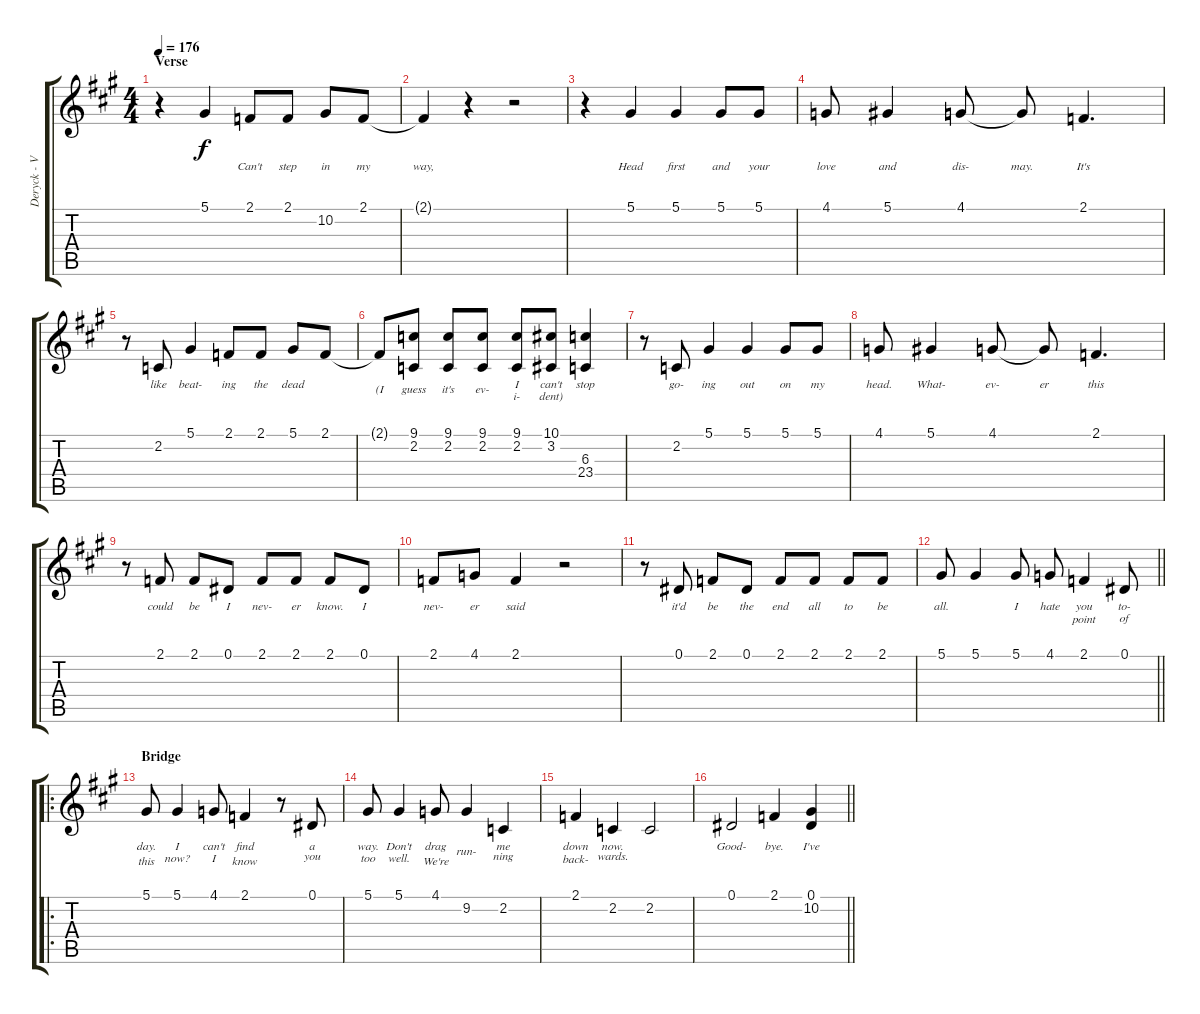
\track ("Deryck - Vocals" "Deryck - V") {instrument lead2sawtooth}
\staff {score tabs}
\tuning (Eb4 Bb3 Gb3 Db3 Ab2 Eb2) {hide}
\ts (4 4)
\section ("" "Verse")
\tempo 176
\clef g2
\ks a
r.4{dy f instrument lead2sawtooth} 5.1.4{lyrics (0 "") lyrics (1 "") lyrics (2 "") lyrics (3 "") lyrics (4 "")} 2.1.8{lyrics (0 "Can't") lyrics (1 "") lyrics (2 "") lyrics (3 "") lyrics (4 "")} 2.1.8{lyrics (0 "step") lyrics (1 "") lyrics (2 "") lyrics (3 "") lyrics (4 "")} 10.2.8{lyrics (0 "in") lyrics (1 "") lyrics (2 "") lyrics (3 "") lyrics (4 "")} 2.1.8{lyrics (0 "my") lyrics (1 "") lyrics (2 "") lyrics (3 "") lyrics (4 "")} |
2.1{t}.4{lyrics (0 "way,") lyrics (1 "") lyrics (2 "") lyrics (3 "") lyrics (4 "")} r.4 r.2 |
r.4 5.1.4{lyrics (0 "Head") lyrics (1 "") lyrics (2 "") lyrics (3 "") lyrics (4 "")} 5.1.4{lyrics (0 "first") lyrics (1 "") lyrics (2 "") lyrics (3 "") lyrics (4 "")} 5.1.8{lyrics (0 "and") lyrics (1 "") lyrics (2 "") lyrics (3 "") lyrics (4 "")} 5.1.8{lyrics (0 "your") lyrics (1 "") lyrics (2 "") lyrics (3 "") lyrics (4 "")} |
4.1.8{lyrics (0 "love") lyrics (1 "") lyrics (2 "") lyrics (3 "") lyrics (4 "")} 5.1.4{lyrics (0 "and") lyrics (1 "") lyrics (2 "") lyrics (3 "") lyrics (4 "")} 4.1.8{lyrics (0 "dis-") lyrics (1 "") lyrics (2 "") lyrics (3 "") lyrics (4 "")} 4.1{t}.8{lyrics (0 "may.") lyrics (1 "") lyrics (2 "") lyrics (3 "") lyrics (4 "")} 2.1.4{d lyrics (0 "It's") lyrics (1 "") lyrics (2 "") lyrics (3 "") lyrics (4 "")} |
r.8 2.2.8{lyrics (0 "like") lyrics (1 "") lyrics (2 "") lyrics (3 "") lyrics (4 "")} 5.1.4{lyrics (0 "beat-") lyrics (1 "") lyrics (2 "") lyrics (3 "") lyrics (4 "")} 2.1.8{lyrics (0 "ing") lyrics (1 "") lyrics (2 "") lyrics (3 "") lyrics (4 "")} 2.1.8{lyrics (0 "the") lyrics (1 "") lyrics (2 "") lyrics (3 "") lyrics (4 "")} 5.1.8{lyrics (0 "dead") lyrics (1 "") lyrics (2 "") lyrics (3 "") lyrics (4 "")} 2.1.8{lyrics (0 "") lyrics (1 "") lyrics (2 "") lyrics (3 "") lyrics (4 "")} |
2.1{t}.8{lyrics (0 "") lyrics (1 "(I") lyrics (2 "") lyrics (3 "") lyrics (4 "")} (9.1 2.2).8{lyrics (0 "") lyrics (1 "guess") lyrics (2 "") lyrics (3 "") lyrics (4 "")} (9.1 2.2).8{lyrics (0 "") lyrics (1 "it's") lyrics (2 "") lyrics (3 "") lyrics (4 "")} (9.1 2.2).8{lyrics (0 "") lyrics (1 "ev-") lyrics (2 "") lyrics (3 "") lyrics (4 "")} (9.1 2.2).8{lyrics (0 "I") lyrics (1 "i-") lyrics (2 "") lyrics (3 "") lyrics (4 "")} (10.1 3.2).8{lyrics (0 "can't") lyrics (1 "dent)") lyrics (2 "") lyrics (3 "") lyrics (4 "")} (6.3 23.4).4{lyrics (0 "stop") lyrics (1 "") lyrics (2 "") lyrics (3 "") lyrics (4 "")} |
r.8 2.2.8{lyrics (0 "go-") lyrics (1 "") lyrics (2 "") lyrics (3 "") lyrics (4 "")} 5.1.4{lyrics (0 "ing") lyrics (1 "") lyrics (2 "") lyrics (3 "") lyrics (4 "")} 5.1.4{lyrics (0 "out") lyrics (1 "") lyrics (2 "") lyrics (3 "") lyrics (4 "")} 5.1.8{lyrics (0 "on") lyrics (1 "") lyrics (2 "") lyrics (3 "") lyrics (4 "")} 5.1.8{lyrics (0 "my") lyrics (1 "") lyrics (2 "") lyrics (3 "") lyrics (4 "")} |
4.1.8{lyrics (0 "head.") lyrics (1 "") lyrics (2 "") lyrics (3 "") lyrics (4 "")} 5.1.4{lyrics (0 "What-") lyrics (1 "") lyrics (2 "") lyrics (3 "") lyrics (4 "")} 4.1.8{lyrics (0 "ev-") lyrics (1 "") lyrics (2 "") lyrics (3 "") lyrics (4 "")} 4.1{t}.8{lyrics (0 "er") lyrics (1 "") lyrics (2 "") lyrics (3 "") lyrics (4 "")} 2.1.4{d lyrics (0 "this") lyrics (1 "") lyrics (2 "") lyrics (3 "") lyrics (4 "")} |
r.8 2.1.8{lyrics (0 "could") lyrics (1 "") lyrics (2 "") lyrics (3 "") lyrics (4 "")} 2.1.8{lyrics (0 "be") lyrics (1 "") lyrics (2 "") lyrics (3 "") lyrics (4 "")} 0.1.8{lyrics (0 "I") lyrics (1 "") lyrics (2 "") lyrics (3 "") lyrics (4 "")} 2.1.8{lyrics (0 "nev-") lyrics (1 "") lyrics (2 "") lyrics (3 "") lyrics (4 "")} 2.1.8{lyrics (0 "er") lyrics (1 "") lyrics (2 "") lyrics (3 "") lyrics (4 "")} 2.1.8{lyrics (0 "know.") lyrics (1 "") lyrics (2 "") lyrics (3 "") lyrics (4 "")} 0.1.8{lyrics (0 "I") lyrics (1 "") lyrics (2 "") lyrics (3 "") lyrics (4 "")} |
2.1.8{lyrics (0 "nev-") lyrics (1 "") lyrics (2 "") lyrics (3 "") lyrics (4 "")} 4.1.8{lyrics (0 "er") lyrics (1 "") lyrics (2 "") lyrics (3 "") lyrics (4 "")} 2.1.4{lyrics (0 "said") lyrics (1 "") lyrics (2 "") lyrics (3 "") lyrics (4 "")} r.2 |
r.8 0.1.8{lyrics (0 "it'd") lyrics (1 "") lyrics (2 "") lyrics (3 "") lyrics (4 "")} 2.1.8{lyrics (0 "be") lyrics (1 "") lyrics (2 "") lyrics (3 "") lyrics (4 "")} 0.1.8{lyrics (0 "the") lyrics (1 "") lyrics (2 "") lyrics (3 "") lyrics (4 "")} 2.1.8{lyrics (0 "end") lyrics (1 "") lyrics (2 "") lyrics (3 "") lyrics (4 "")} 2.1.8{lyrics (0 "all") lyrics (1 "") lyrics (2 "") lyrics (3 "") lyrics (4 "")} 2.1.8{lyrics (0 "to") lyrics (1 "") lyrics (2 "") lyrics (3 "") lyrics (4 "")} 2.1.8{lyrics (0 "be") lyrics (1 "") lyrics (2 "") lyrics (3 "") lyrics (4 "")} |
\barLineRight lightlight
5.1.8{lyrics (0 "all.") lyrics (1 "") lyrics (2 "") lyrics (3 "") lyrics (4 "")} 5.1.4{lyrics (0 "") lyrics (1 "") lyrics (2 "") lyrics (3 "") lyrics (4 "")} 5.1.8{lyrics (0 "I") lyrics (1 "") lyrics (2 "") lyrics (3 "") lyrics (4 "")} 4.1.8{lyrics (0 "hate") lyrics (1 "") lyrics (2 "") lyrics (3 "") lyrics (4 "")} 2.1.4{lyrics (0 "you") lyrics (1 "point") lyrics (2 "") lyrics (3 "") lyrics (4 "")} 0.1.8{lyrics (0 "to-") lyrics (1 "of") lyrics (2 "") lyrics (3 "") lyrics (4 "")} |
\ro
\section ("" "Bridge")
5.1.8{lyrics (0 "day.") lyrics (1 "this") lyrics (2 "") lyrics (3 "") lyrics (4 "")} 5.1.4{lyrics (0 "I") lyrics (1 "now?") lyrics (2 "") lyrics (3 "") lyrics (4 "")} 4.1.8{lyrics (0 "can't") lyrics (1 "I") lyrics (2 "") lyrics (3 "") lyrics (4 "")} 2.1.4{lyrics (0 "find") lyrics (1 "know") lyrics (2 "") lyrics (3 "") lyrics (4 "")} r.8 0.1.8{lyrics (0 "a") lyrics (1 "you") lyrics (2 "") lyrics (3 "") lyrics (4 "")} |
5.1.8{lyrics (0 "way.") lyrics (1 "too") lyrics (2 "") lyrics (3 "") lyrics (4 "")} 5.1.4{lyrics (0 "Don't") lyrics (1 "well.") lyrics (2 "") lyrics (3 "") lyrics (4 "")} 4.1.8{lyrics (0 "drag") lyrics (1 "We're") lyrics (2 "") lyrics (3 "") lyrics (4 "")} 9.2.4{lyrics (0 "") lyrics (1 "run-") lyrics (2 "") lyrics (3 "") lyrics (4 "")} 2.2.4{lyrics (0 "me") lyrics (1 "ning") lyrics (2 "") lyrics (3 "") lyrics (4 "")} |
2.1.4{lyrics (0 "down") lyrics (1 "back-") lyrics (2 "") lyrics (3 "") lyrics (4 "")} 2.2.4{lyrics (0 "now.") lyrics (1 "wards.") lyrics (2 "") lyrics (3 "") lyrics (4 "")} 2.2.2{lyrics (0 "") lyrics (1 "") lyrics (2 "") lyrics (3 "") lyrics (4 "")} |
\barLineRight lightlight
0.1.2{lyrics (0 "Good-") lyrics (1 "") lyrics (2 "") lyrics (3 "") lyrics (4 "")} 2.1.4{lyrics (0 "bye.") lyrics (1 "") lyrics (2 "") lyrics (3 "") lyrics (4 "")} (0.1 10.2).4{lyrics (0 "I've") lyrics (1 "") lyrics (2 "") lyrics (3 "") lyrics (4 "")}
